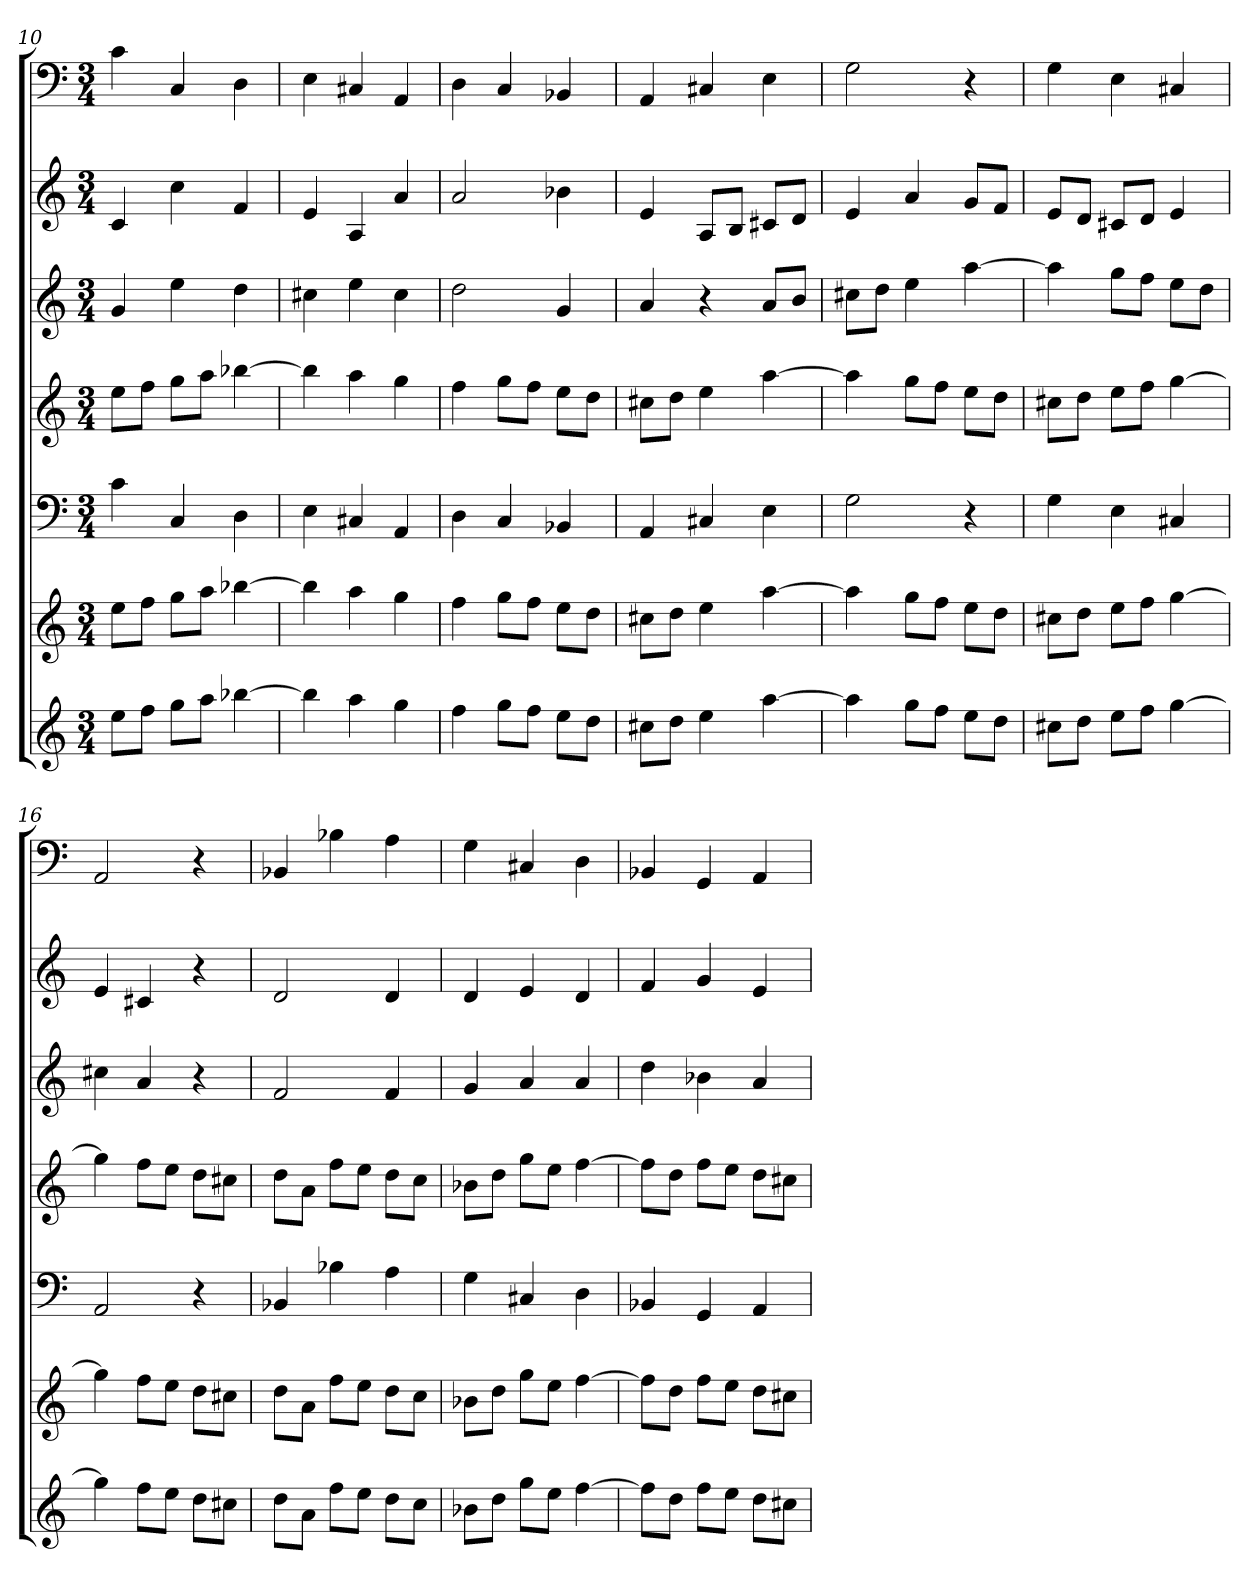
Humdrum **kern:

**kern	**kern	**kern	**kern	**kern	**kern	**kern
*part7	*part6	*part5	*part4	*part3	*part2	*part1
*staff7	*staff6	*staff5	*staff4	*staff3	*staff2	*staff1
*k[]	*k[]	*k[]	*k[]	*k[]	*k[]	*k[]
*C:	*C:	*C:	*C:	*C:	*C:	*C:
*M3/4	*M3/4	*M3/4	*M3/4	*M3/4	*M3/4	*M3/4
=10	=10	=10	=10	=10	=10	=10
8eeL	8eeL	4c	8eeL	4g	4c	4c
8ffJ	8ffJ	.	8ffJ	.	.	.
8ggL	8ggL	4C	8ggL	4ee	4cc	4C
8aaJ	8aaJ	.	8aaJ	.	.	.
[4bb-X	[4bb-X	4D	[4bb-X	4dd	4f	4D
=11	=11	=11	=11	=11	=11	=11
4bb-]	4bb-]	4E	4bb-]	4cc#X	4e	4E
4aa	4aa	4C#X	4aa	4ee	4A	4C#X
4gg	4gg	4AA	4gg	4cc#	4a	4AA
=12	=12	=12	=12	=12	=12	=12
4ff	4ff	4D	4ff	2dd	2a	4D
8ggL	8ggL	4C	8ggL	.	.	4C
8ffJ	8ffJ	.	8ffJ	.	.	.
8eeL	8eeL	4BB-X	8eeL	4g	4b-X	4BB-X
8ddJ	8ddJ	.	8ddJ	.	.	.
=13	=13	=13	=13	=13	=13	=13
8cc#XL	8cc#XL	4AA	8cc#XL	4a	4e	4AA
8ddJ	8ddJ	.	8ddJ	.	.	.
4ee	4ee	4C#X	4ee	4r	8AL	4C#X
.	.	.	.	.	8BJ	.
[4aa	[4aa	4E	[4aa	8aL	8c#XL	4E
.	.	.	.	8bJ	8dJ	.
=14	=14	=14	=14	=14	=14	=14
4aa]	4aa]	2G	4aa]	8cc#XL	4e	2G
.	.	.	.	8ddJ	.	.
8ggL	8ggL	.	8ggL	4ee	4a	.
8ffJ	8ffJ	.	8ffJ	.	.	.
8eeL	8eeL	4r	8eeL	[4aa	8gL	4r
8ddJ	8ddJ	.	8ddJ	.	8fJ	.
=15	=15	=15	=15	=15	=15	=15
8cc#XL	8cc#XL	4G	8cc#XL	4aa]	8eL	4G
8ddJ	8ddJ	.	8ddJ	.	8dJ	.
8eeL	8eeL	4E	8eeL	8ggL	8c#XL	4E
8ffJ	8ffJ	.	8ffJ	8ffJ	8dJ	.
[4gg	[4gg	4C#X	[4gg	8eeL	4e	4C#X
.	.	.	.	8ddJ	.	.
=16	=16	=16	=16	=16	=16	=16
4gg]	4gg]	2AA	4gg]	4cc#X	4e	2AA
8ffL	8ffL	.	8ffL	4a	4c#X	.
8eeJ	8eeJ	.	8eeJ	.	.	.
8ddL	8ddL	4r	8ddL	4r	4r	4r
8cc#XJ	8cc#XJ	.	8cc#XJ	.	.	.
=17	=17	=17	=17	=17	=17	=17
8ddL	8ddL	4BB-X	8ddL	2f	2d	4BB-X
8aJ	8aJ	.	8aJ	.	.	.
8ffL	8ffL	4B-X	8ffL	.	.	4B-X
8eeJ	8eeJ	.	8eeJ	.	.	.
8ddL	8ddL	4A	8ddL	4f	4d	4A
8ccJ	8ccJ	.	8ccJ	.	.	.
=18	=18	=18	=18	=18	=18	=18
8b-XL	8b-XL	4G	8b-XL	4g	4d	4G
8ddJ	8ddJ	.	8ddJ	.	.	.
8ggL	8ggL	4C#X	8ggL	4a	4e	4C#X
8eeJ	8eeJ	.	8eeJ	.	.	.
[4ff	[4ff	4D	[4ff	4a	4d	4D
=19	=19	=19	=19	=19	=19	=19
8ffL]	8ffL]	4BB-X	8ffL]	4dd	4f	4BB-X
8ddJ	8ddJ	.	8ddJ	.	.	.
8ffL	8ffL	4GG	8ffL	4b-X	4g	4GG
8eeJ	8eeJ	.	8eeJ	.	.	.
8ddL	8ddL	4AA	8ddL	4a	4e	4AA
8cc#XJ	8cc#XJ	.	8cc#XJ	.	.	.
=	=	=	=	=	=	=
*-	*-	*-	*-	*-	*-	*-
